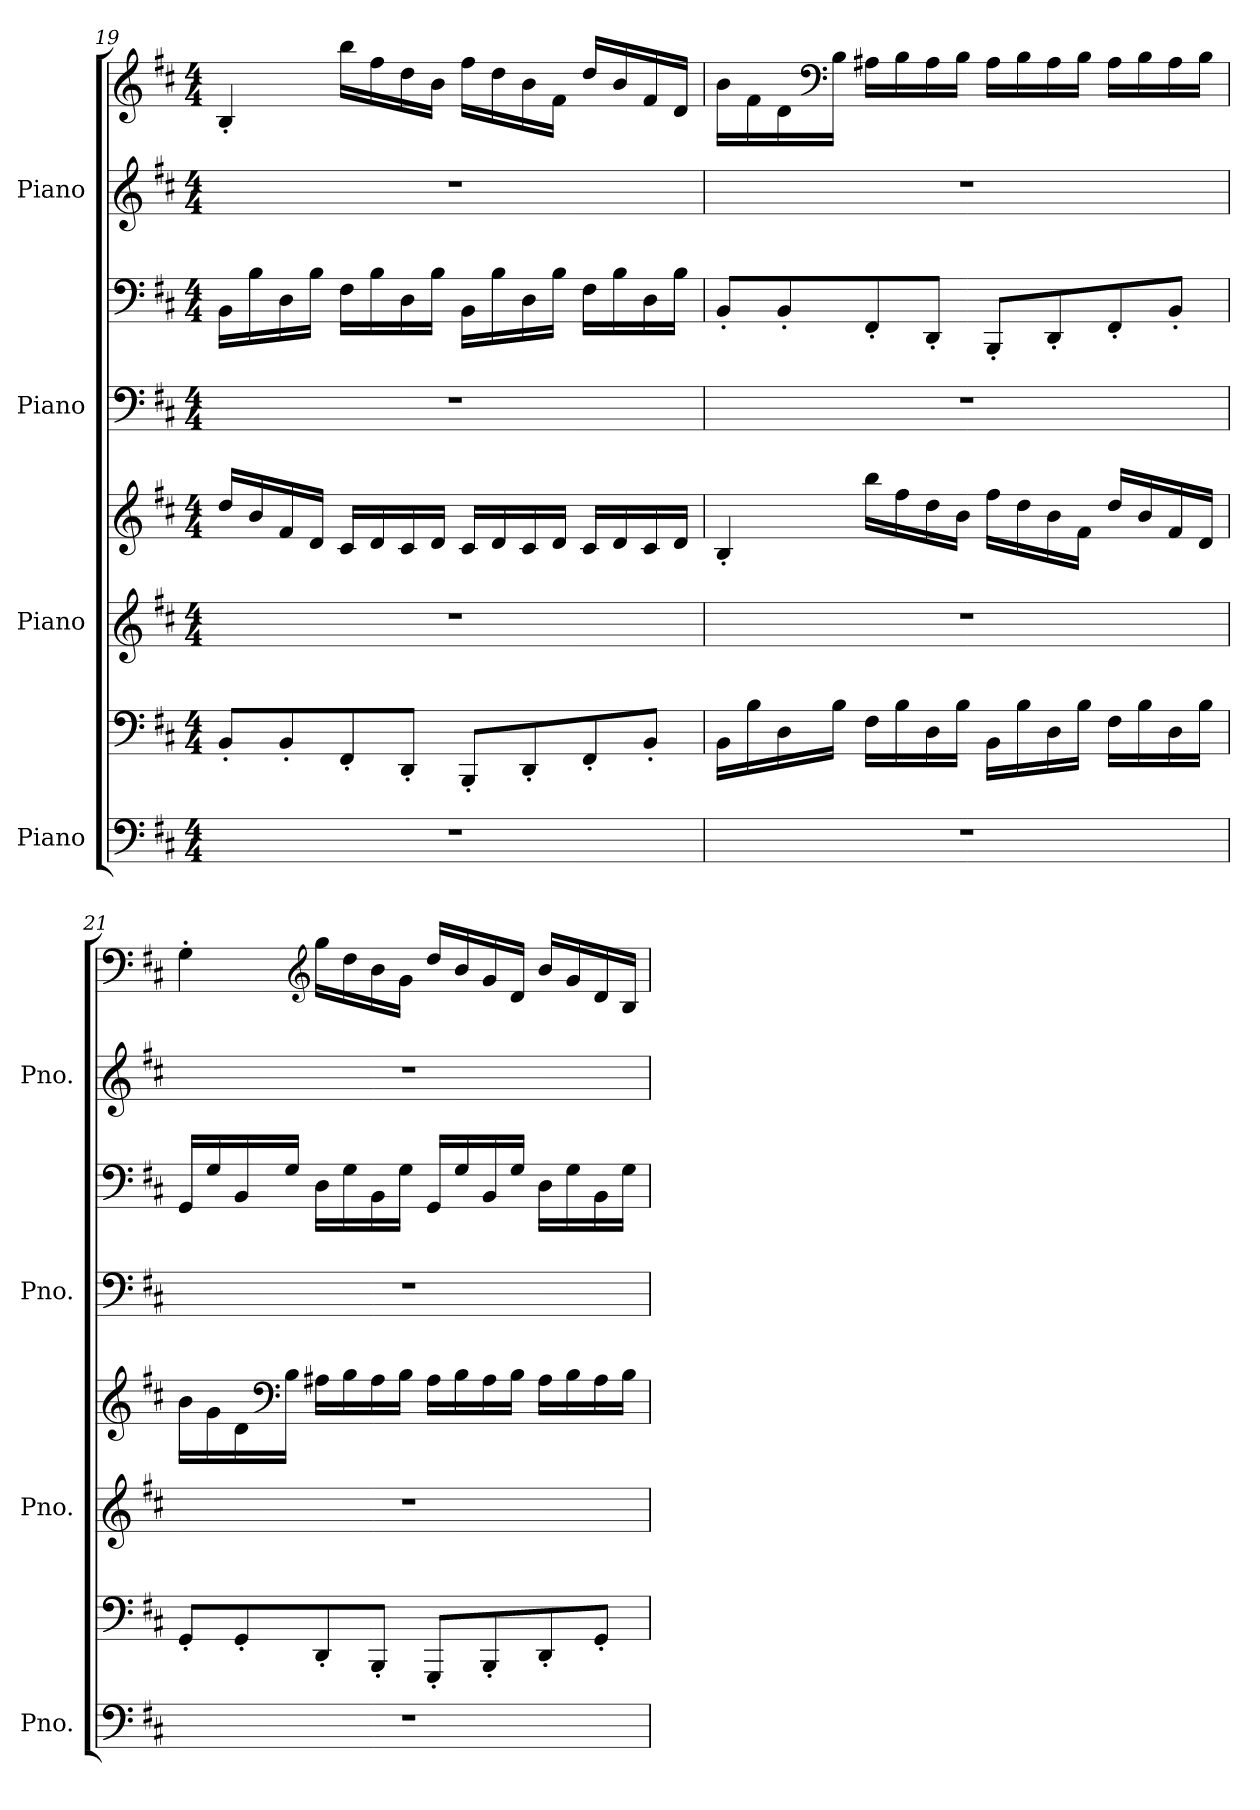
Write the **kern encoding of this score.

**kern	**kern	**kern	**kern	**kern	**kern	**kern	**kern
*part4	*part4	*part3	*part3	*part2	*part2	*part1	*part1
*staff8	*staff7	*staff6	*staff5	*staff4	*staff3	*staff2	*staff1
*I"Piano	*	*I"Piano	*	*I"Piano	*	*I"Piano	*
*I'Pno.	*	*I'Pno.	*	*I'Pno.	*	*I'Pno.	*
*clefF4	*clefF4	*clefG2	*clefG2	*clefF4	*clefF4	*clefG2	*clefG2
*k[f#c#]	*k[f#c#]	*k[f#c#]	*k[f#c#]	*k[f#c#]	*k[f#c#]	*k[f#c#]	*k[f#c#]
*M4/4	*M4/4	*M4/4	*M4/4	*M4/4	*M4/4	*M4/4	*M4/4
=19	=19	=19	=19	=19	=19	=19	=19
1r	8BB'/L	1r	16dd/LL	1r	16BB\LL	1r	4B'/
.	.	.	16b/	.	16B\	.	.
.	8BB'/	.	16f#/	.	16D\	.	.
.	.	.	16d/JJ	.	16B\JJ	.	.
.	8FF#'/	.	16c#/LL	.	16F#\LL	.	16bb\LL
.	.	.	16d/	.	16B\	.	16ff#\
.	8DD'/J	.	16c#/	.	16D\	.	16dd\
.	.	.	16d/JJ	.	16B\JJ	.	16b\JJ
.	8BBB'/L	.	16c#/LL	.	16BB\LL	.	16ff#\LL
.	.	.	16d/	.	16B\	.	16dd\
.	8DD'/	.	16c#/	.	16D\	.	16b\
.	.	.	16d/JJ	.	16B\JJ	.	16f#\JJ
.	8FF#'/	.	16c#/LL	.	16F#\LL	.	16dd/LL
.	.	.	16d/	.	16B\	.	16b/
.	8BB'/J	.	16c#/	.	16D\	.	16f#/
.	.	.	16d/JJ	.	16B\JJ	.	16d/JJ
!!LO:PB:g=z
=20	=20	=20	=20	=20	=20	=20	=20
1r	16BB\LL	1r	4B'/	1r	8BB'/L	1r	16b\LL
.	16B\	.	.	.	.	.	16f#\
.	16D\	.	.	.	8BB'/	.	16d\
*	*	*	*	*	*	*	*clefF4
.	16B\JJ	.	.	.	.	.	16B\JJ
.	16F#\LL	.	16bb\LL	.	8FF#'/	.	16A#X\LL
.	16B\	.	16ff#\	.	.	.	16B\
.	16D\	.	16dd\	.	8DD'/J	.	16A#\
.	16B\JJ	.	16b\JJ	.	.	.	16B\JJ
.	16BB\LL	.	16ff#\LL	.	8BBB'/L	.	16A#\LL
.	16B\	.	16dd\	.	.	.	16B\
.	16D\	.	16b\	.	8DD'/	.	16A#\
.	16B\JJ	.	16f#\JJ	.	.	.	16B\JJ
.	16F#\LL	.	16dd/LL	.	8FF#'/	.	16A#\LL
.	16B\	.	16b/	.	.	.	16B\
.	16D\	.	16f#/	.	8BB'/J	.	16A#\
.	16B\JJ	.	16d/JJ	.	.	.	16B\JJ
=21	=21	=21	=21	=21	=21	=21	=21
1r	8GG'/L	1r	16b\LL	1r	16GG/LL	1r	4G'\
.	.	.	16g\	.	16G/	.	.
.	8GG'/	.	16d\	.	16BB/	.	.
*	*	*	*clefF4	*	*	*	*
.	.	.	16B\JJ	.	16G/JJ	.	.
*	*	*	*	*	*	*	*clefG2
.	8DD'/	.	16A#X\LL	.	16D\LL	.	16gg\LL
.	.	.	16B\	.	16G\	.	16dd\
.	8BBB'/J	.	16A#\	.	16BB\	.	16b\
.	.	.	16B\JJ	.	16G\JJ	.	16g\JJ
.	8GGG'/L	.	16A#\LL	.	16GG/LL	.	16dd/LL
.	.	.	16B\	.	16G/	.	16b/
.	8BBB'/	.	16A#\	.	16BB/	.	16g/
.	.	.	16B\JJ	.	16G/JJ	.	16d/JJ
.	8DD'/	.	16A#\LL	.	16D\LL	.	16b/LL
.	.	.	16B\	.	16G\	.	16g/
.	8GG'/J	.	16A#\	.	16BB\	.	16d/
.	.	.	16B\JJ	.	16G\JJ	.	16B/JJ
=	=	=	=	=	=	=	=
*-	*-	*-	*-	*-	*-	*-	*-
